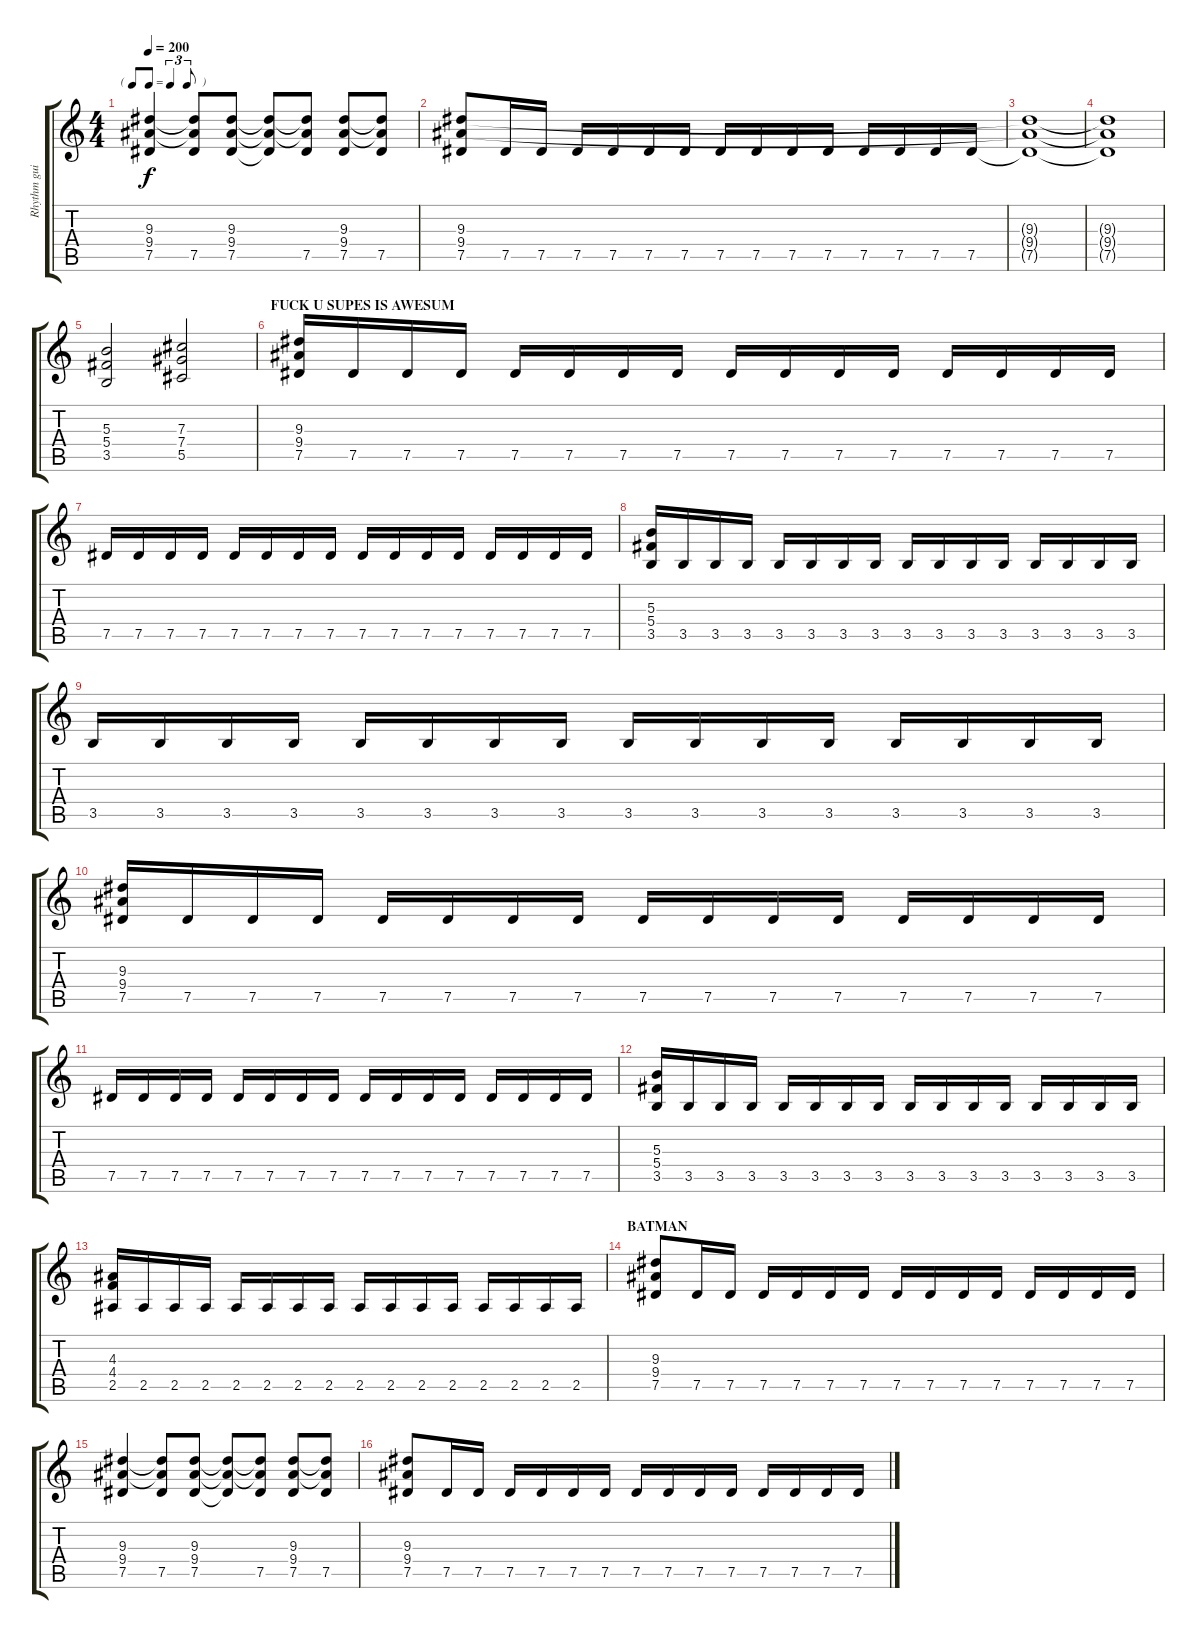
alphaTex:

\track ("Rhythm guitar 1 (retard 1)" "Rhythm gui") {instrument distortionguitar}
\staff {score tabs}
\tuning (Eb4 Bb3 Gb3 Db3 Ab2 Eb2) {hide}
\ts (4 4)
\tf triplet8th
\tempo 200
\clef g2
\ks c
(9.3 9.4 7.5).4{dy f} (9.3{t} 9.4{t} 7.5).8 (9.3 9.4 7.5).8 (9.3{t} 9.4{t} 7.5{t}).8 (9.3{t} 9.4{t} 7.5).8 (9.3 9.4 7.5).8 (9.3{t} 9.4{t} 7.5).8 |
(9.3 9.4 7.5).8 7.5.16 7.5.16 7.5.16 7.5.16 7.5.16 7.5.16 7.5.16 7.5.16 7.5.16 7.5.16 7.5.16 7.5.16 7.5.16 7.5.16 |
(9.3{t} 9.4{t} 7.5{t}).1 |
(9.3{t} 9.4{t} 7.5{t}).1 |
(5.3 5.4 3.5).2 (7.3 7.4 5.5).2 |
\section ("" "FUCK U SUPES IS AWESUM")
(9.3 9.4 7.5).16 7.5.16 7.5.16 7.5.16 7.5.16 7.5.16 7.5.16 7.5.16 7.5.16 7.5.16 7.5.16 7.5.16 7.5.16 7.5.16 7.5.16 7.5.16 |
7.5.16 7.5.16 7.5.16 7.5.16 7.5.16 7.5.16 7.5.16 7.5.16 7.5.16 7.5.16 7.5.16 7.5.16 7.5.16 7.5.16 7.5.16 7.5.16 |
(5.3 5.4 3.5).16 3.5.16 3.5.16 3.5.16 3.5.16 3.5.16 3.5.16 3.5.16 3.5.16 3.5.16 3.5.16 3.5.16 3.5.16 3.5.16 3.5.16 3.5.16 |
3.5.16 3.5.16 3.5.16 3.5.16 3.5.16 3.5.16 3.5.16 3.5.16 3.5.16 3.5.16 3.5.16 3.5.16 3.5.16 3.5.16 3.5.16 3.5.16 |
(9.3 9.4 7.5).16 7.5.16 7.5.16 7.5.16 7.5.16 7.5.16 7.5.16 7.5.16 7.5.16 7.5.16 7.5.16 7.5.16 7.5.16 7.5.16 7.5.16 7.5.16 |
7.5.16 7.5.16 7.5.16 7.5.16 7.5.16 7.5.16 7.5.16 7.5.16 7.5.16 7.5.16 7.5.16 7.5.16 7.5.16 7.5.16 7.5.16 7.5.16 |
(5.3 5.4 3.5).16 3.5.16 3.5.16 3.5.16 3.5.16 3.5.16 3.5.16 3.5.16 3.5.16 3.5.16 3.5.16 3.5.16 3.5.16 3.5.16 3.5.16 3.5.16 |
(4.3 4.4 2.5).16 2.5.16 2.5.16 2.5.16 2.5.16 2.5.16 2.5.16 2.5.16 2.5.16 2.5.16 2.5.16 2.5.16 2.5.16 2.5.16 2.5.16 2.5.16 |
\section ("" "BATMAN")
(9.3 9.4 7.5).8 7.5.16 7.5.16 7.5.16 7.5.16 7.5.16 7.5.16 7.5.16 7.5.16 7.5.16 7.5.16 7.5.16 7.5.16 7.5.16 7.5.16 |
(9.3 9.4 7.5).4 (9.3{t} 9.4{t} 7.5).8 (9.3 9.4 7.5).8 (9.3{t} 9.4{t} 7.5{t}).8 (9.3{t} 9.4{t} 7.5).8 (9.3 9.4 7.5).8 (9.3{t} 9.4{t} 7.5).8 |
(9.3 9.4 7.5).8 7.5.16 7.5.16 7.5.16 7.5.16 7.5.16 7.5.16 7.5.16 7.5.16 7.5.16 7.5.16 7.5.16 7.5.16 7.5.16 7.5.16
